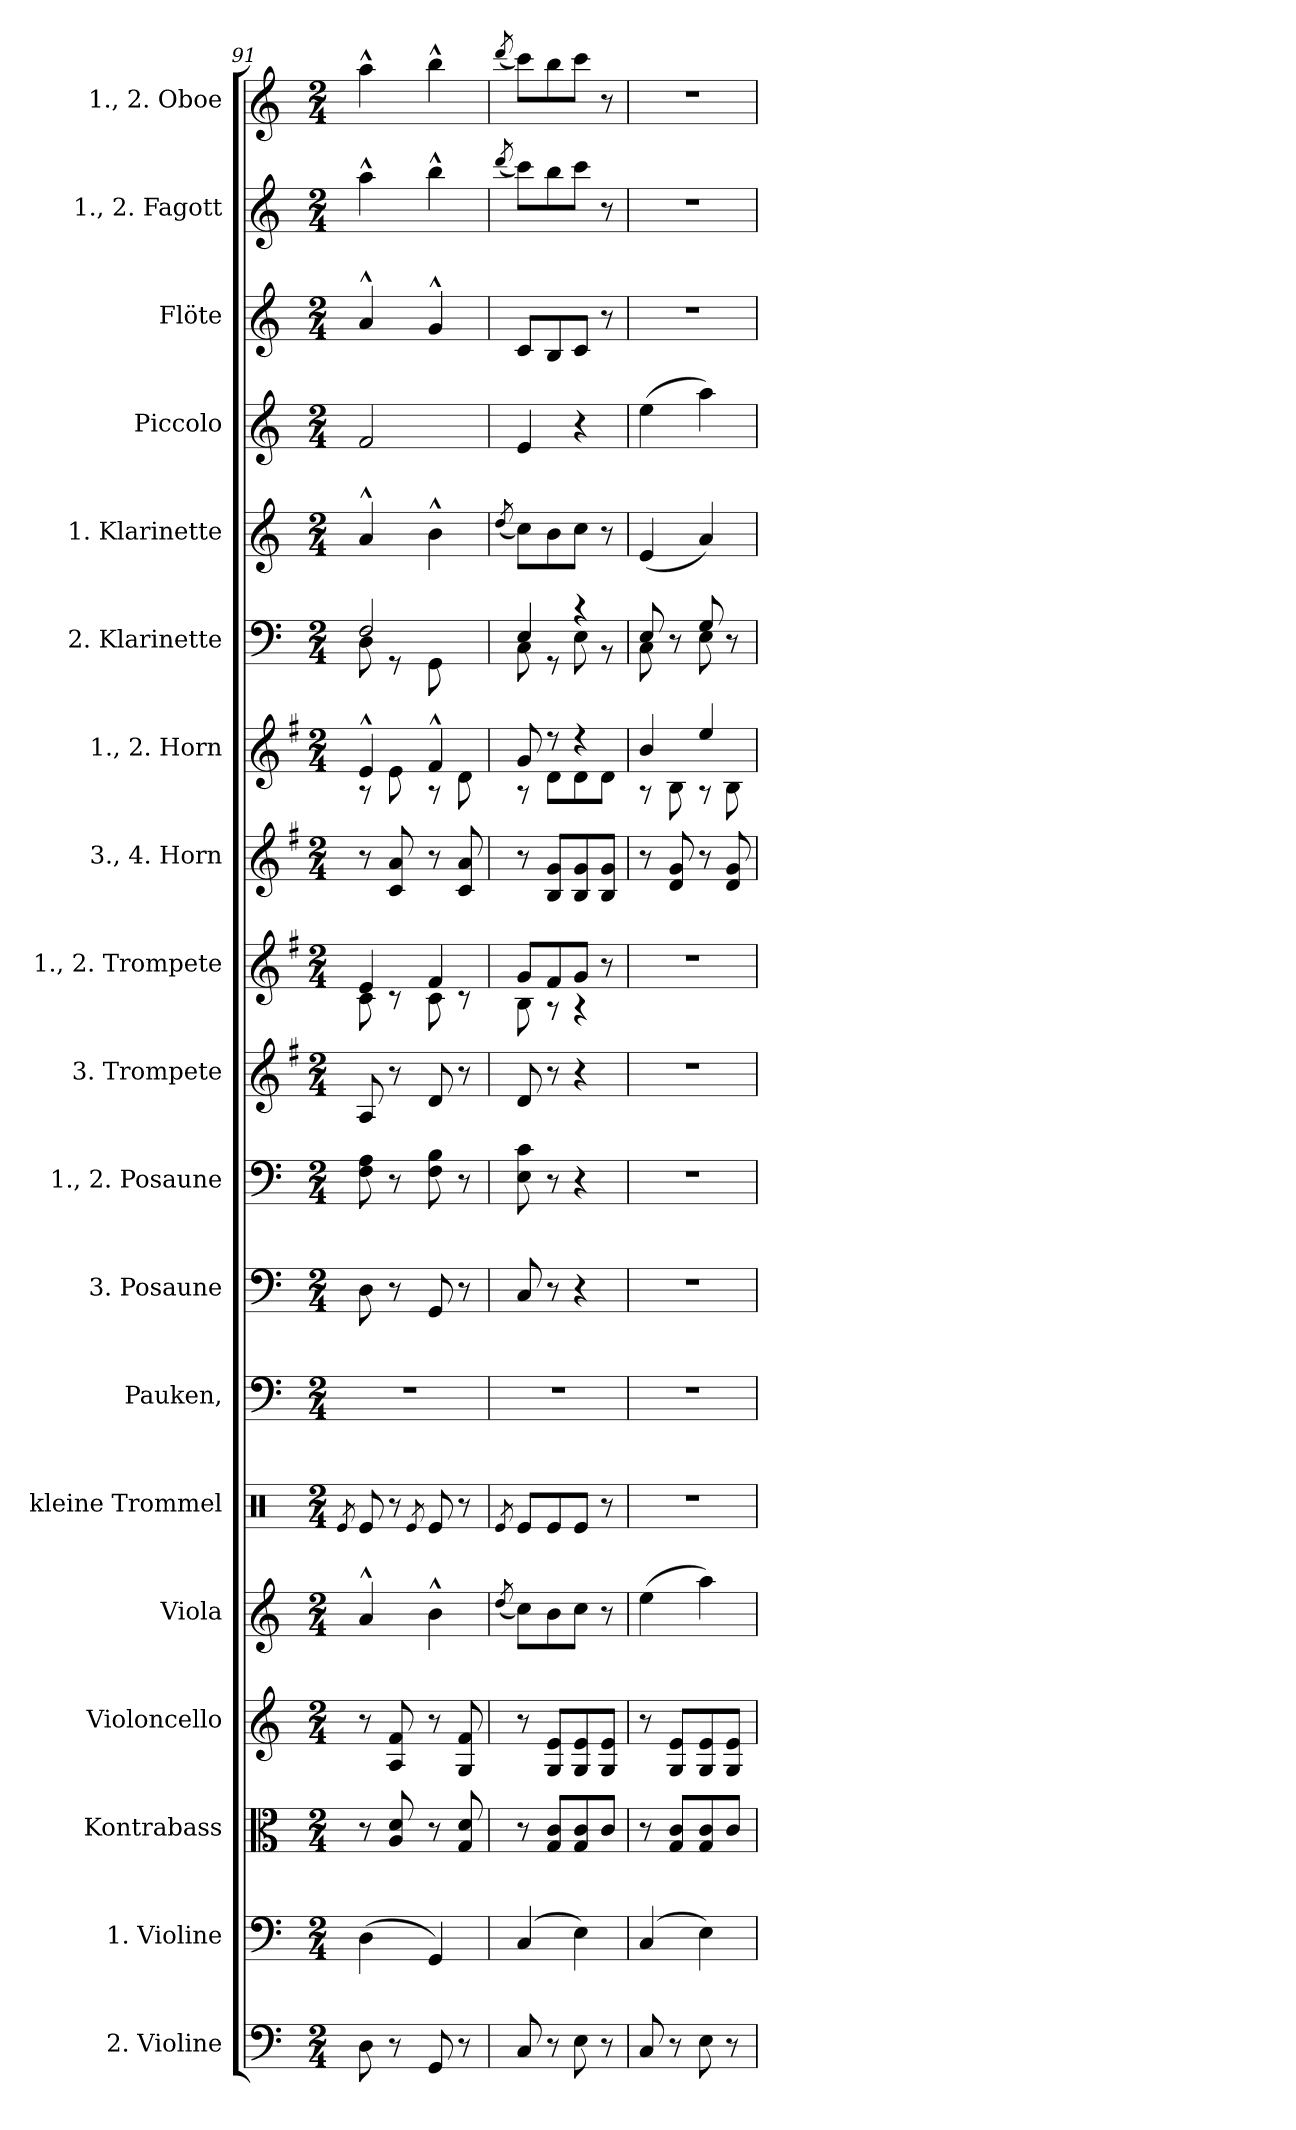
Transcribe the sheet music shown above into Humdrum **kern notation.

**kern	**kern	**kern	**kern	**kern	**kern	**kern	**kern	**kern	**kern	**kern	**kern	**kern	**kern	**kern	**kern	**kern	**kern	**kern
*part19	*part18	*part17	*part16	*part15	*part14	*part13	*part12	*part11	*part10	*part9	*part8	*part7	*part6	*part5	*part4	*part3	*part2	*part1
*staff19	*staff18	*staff17	*staff16	*staff15	*staff14	*staff13	*staff12	*staff11	*staff10	*staff9	*staff8	*staff7	*staff6	*staff5	*staff4	*staff3	*staff2	*staff1
*I"2. Violine	*I"1. Violine	*I"Kontrabass	*I"Violoncello	*I"Viola	*I"kleine Trommel	*I"Pauken,	*I"3. Posaune	*I"1., 2. Posaune	*I"3. Trompete	*I"1., 2. Trompete	*I"3., 4. Horn	*I"1., 2. Horn	*I"2. Klarinette	*I"1. Klarinette	*I"Piccolo	*I"Flöte	*I"1., 2. Fagott	*I"1., 2. Oboe
*I'2. Vl.	*I'1. Vl.	*I'Kb.	*I'Vc.	*I'Va.	*I'kl. Tr.	*I'Pk.,	*I'3. Pos.	*I'1., 2. Pos.	*I'3. Trp.	*I'1., 2. Trp.	*I'3., 4. Hr.	*I'1., 2.  Hr.	*I'2. Klar.	*I'1. Klar.	*I'Picc.	*I'Fl.	*I'1., 2. Fag.	*I'1., 2. Ob.
*clefF4	*clefF4	*clefC3	*clefG2	*clefG2	*clefX	*clefF4	*clefF4	*clefF4	*clefG2	*clefG2	*clefG2	*clefG2	*clefF4	*clefG2	*clefG2	*clefG2	*clefG2	*clefG2
*ITrd7c12	*	*	*	*	*	*	*	*	*ITrd-3c-5	*ITrd-3c-5	*ITrd4c7	*ITrd4c7	*	*ITrd1c2	*ITrd1c2	*	*ITrd-7c-12	*
*k[]	*k[]	*k[]	*k[]	*k[]	*k[]	*k[]	*k[]	*k[]	*k[]	*k[]	*k[]	*k[]	*k[]	*k[b-e-]	*k[b-e-]	*k[]	*k[]	*k[]
*M2/4	*M2/4	*M2/4	*M2/4	*M2/4	*M2/4	*M2/4	*M2/4	*M2/4	*M2/4	*M2/4	*M2/4	*M2/4	*M2/4	*M2/4	*M2/4	*M2/4	*M2/4	*M2/4
=91	=91	=91	=91	=91	=91	=91	=91	=91	=91	=91	=91	=91	=91	=91	=91	=91	=91	=91
.	.	.	.	.	8qRe/	.	.	.	.	.	.	.	.	.	.	.	.	.
*	*	*	*	*	*	*	*	*	*	*^	*	*^	*^	*	*	*	*	*
8DD\	(>4D\	8r	8r	4a^^/	8Re/	2r	8D\	8F\ 8A\	8d/	4a/	8f\	8r	4A^^/	8rA	2F/	8D\	4g^^/	2e-/	4a^^/	4aaa^^\	4aa^^\
8r	.	8A/ 8d/	8A/ 8f/	.	8r	.	8r	8r	8r	.	8rB	8F/ 8d/	.	8A\	.	8r	.	.	.	.	.
.	.	.	.	.	8qRe/	.	.	.	.	.	.	.	.	.	.	.	.	.	.	.	.
8GGG/	4GG/)	8r	8r	4b^^\	8Re/	.	8GG/	8F\ 8B\	8g/	4b/	8f\	8r	4B^^/	8rA	.	8GG\	4a^^\	.	4g^^/	4bbb^^\	4bb^^\
8r	.	8G/ 8d/	8G/ 8f/	.	8r	.	8r	8r	8r	.	8rB	8F/ 8d/	.	8G\	.	8ryy	.	.	.	.	.
=92	=92	=92	=92	=92	=92	=92	=92	=92	=92	=92	=92	=92	=92	=92	=92	=92	=92	=92	=92	=92	=92
.	.	.	.	(<8qdd/	8qRe/	.	.	.	.	.	.	.	.	.	.	.	(<8qcc/	.	.	(<8qdddd/	(<8qddd/
8CC/	(>4C/	8r	8r	8cc\L)	8Re/L	2r	8C/	8E\ 8c\	8g/	8cc/L	8e\	8r	8c/	8rA	4E/	8C\	8b-\L)	4d/	8c/L	8cccc\L)	8ccc\L)
8r	.	8G/ 8c/L	8G/ 8e/L	8b\	8Re/	.	8r	8r	8r	8b/	8r	8E/ 8c/L	8r	8G\L	.	8r	8a\	.	8B/	8bbb\	8bb\
8EE\	4E\)	8G/ 8c/	8G/ 8e/	8cc\J	8Re/J	.	4r	4r	4r	8cc/J	4r	8E/ 8c/	4r	8G\	4r	8E\	8b-\J	4r	8c/J	8cccc\J	8ccc\J
8r	.	8c/J	8G/ 8e/J	8r	8r	.	.	.	.	8ra	.	8E/ 8c/J	.	8G\J	.	8r	8r	.	8r	8r	8r
*	*	*	*	*	*	*	*	*	*	*v	*v	*	*	*	*	*	*	*	*	*	*
=93	=93	=93	=93	=93	=93	=93	=93	=93	=93	=93	=93	=93	=93	=93	=93	=93	=93	=93	=93	=93
8CC/	(>4C/	8r	8r	(>4ee\	2r	2r	2r	2r	2r	2r	8r	4e/	8rA	8E/	8C\	(<4d/	(>4dd\	2r	2r	2r
8r	.	8G/ 8c/L	8G/ 8e/L	.	.	.	.	.	.	.	8G/ 8c/	.	8E\	8r	8ryy	.	.	.	.	.
8EE\	4E\)	8G/ 8c/	8G/ 8e/	4aa\)	.	.	.	.	.	.	8r	4a/	8rA	8G/	8E\	4g/)	4gg\)	.	.	.
8r	.	8c/J	8G/ 8e/J	.	.	.	.	.	.	.	8G/ 8c/	.	8E\	8r	8ryy	.	.	.	.	.
*	*	*	*	*	*	*	*	*	*	*	*	*v	*v	*	*	*	*	*	*	*
*	*	*	*	*	*	*	*	*	*	*	*	*	*v	*v	*	*	*	*	*
=	=	=	=	=	=	=	=	=	=	=	=	=	=	=	=	=	=	=
*-	*-	*-	*-	*-	*-	*-	*-	*-	*-	*-	*-	*-	*-	*-	*-	*-	*-	*-
